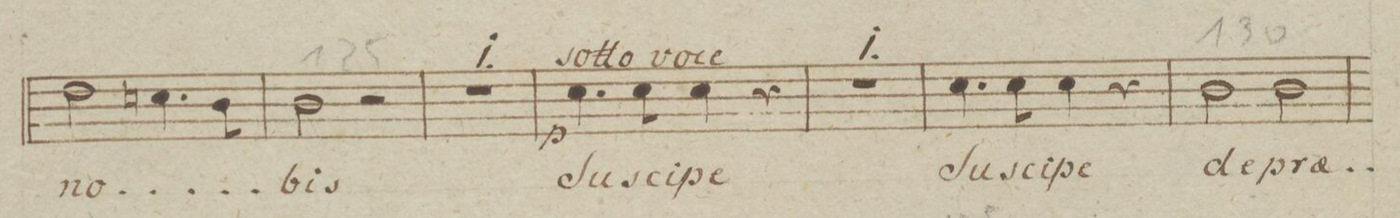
**kern	**text	**dynam
*I"Canto.	*	*
*clefC1	*	*
*k[b-e-]	*	*
*met(c)	*	*
*M4/4	*	*
2b-\	no-	.
4.an\	.	.
8g\	.	.
=125	=125	=125
2g\	-bis	.
2r	.	.
=126	=126	=126
1r	.	.
=127	=127	=127
4.a\	Su-	p
8a\	-sci-	.
4a\	-pe	.
4r	.	.
=128	=128	=128
1r	.	.
=129	=129	=129
4.a\	Su-	.
8a\	-sci-	.
4a\	-pe	.
4r	.	.
=130	=130	=130
2g\	de-	.
2g\	-pre-	.
=131	=131	=131
*-	*-	*-
